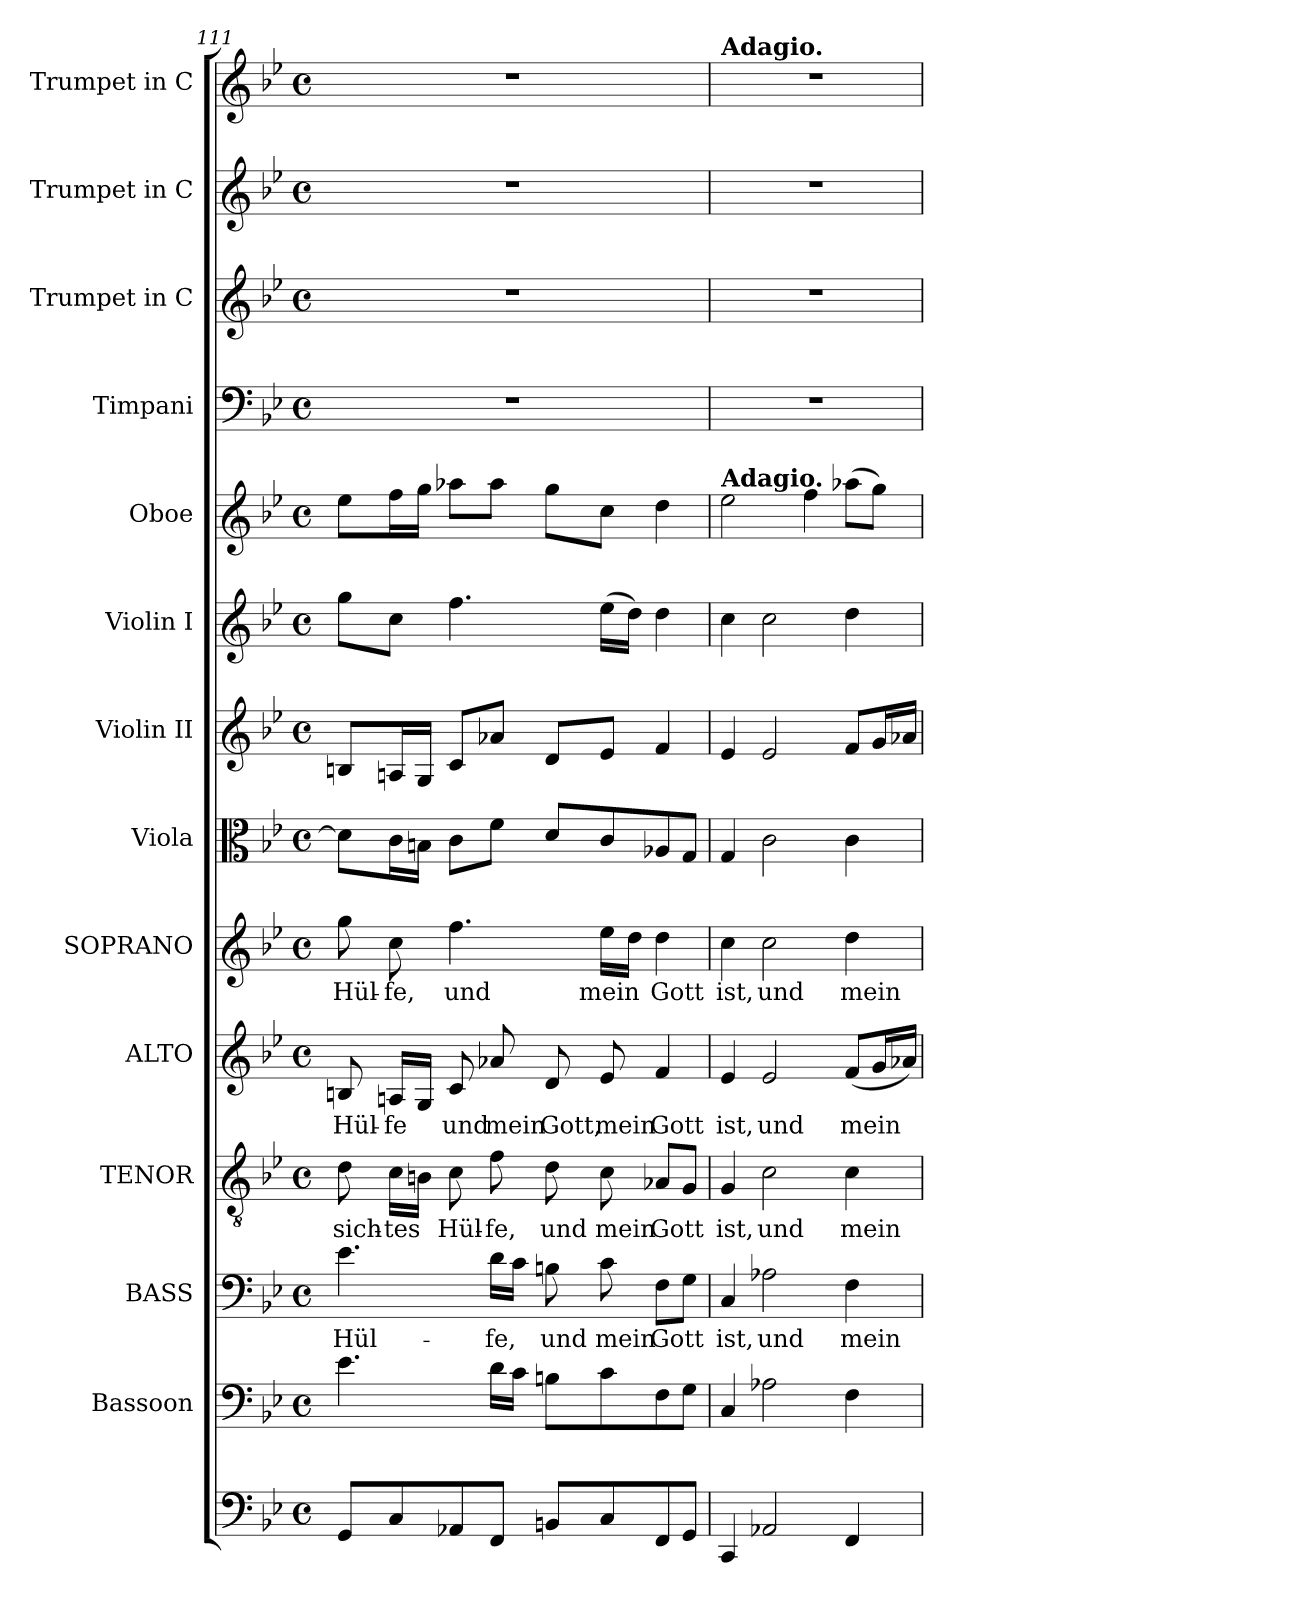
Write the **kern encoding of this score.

**kern	**kern	**kern	**text	**kern	**text	**kern	**text	**kern	**text	**kern	**kern	**kern	**kern	**kern	**kern	**kern	**kern
*part14	*part13	*part12	*part12	*part11	*part11	*part10	*part10	*part9	*part9	*part8	*part7	*part6	*part5	*part4	*part3	*part2	*part1
*staff14	*staff13	*staff12	*staff12	*staff11	*staff11	*staff10	*staff10	*staff9	*staff9	*staff8	*staff7	*staff6	*staff5	*staff4	*staff3	*staff2	*staff1
*	*I"Bassoon	*I"BASS	*	*I"TENOR	*	*I"ALTO	*	*I"SOPRANO	*	*I"Viola	*I"Violin II	*I"Violin I	*I"Oboe	*I"Timpani	*I"Trumpet in C	*I"Trumpet in C	*I"Trumpet in C
*	*	*	*	*	*	*I'Alto	*	*I'Soprano	*	*I'Viola	*I'Violin II	*I'Violin I	*I'Oboe	*I'Timp.	*	*	*
*clefF4	*clefF4	*clefF4	*	*clefGv2	*	*clefG2	*	*clefG2	*	*clefC3	*clefG2	*clefG2	*clefG2	*clefF4	*clefG2	*clefG2	*clefG2
*	*	*	*	*ITrd7c12	*	*	*	*	*	*	*	*	*	*	*	*	*
*k[b-e-]	*k[b-e-]	*k[b-e-]	*	*k[b-e-]	*	*k[b-e-]	*	*k[b-e-]	*	*k[b-e-]	*k[b-e-]	*k[b-e-]	*k[b-e-]	*k[b-e-]	*k[b-e-]	*k[b-e-]	*k[b-e-]
*B-:	*B-:	*B-:	*	*B-:	*	*B-:	*	*B-:	*	*B-:	*B-:	*B-:	*B-:	*B-:	*B-:	*B-:	*B-:
*M4/4	*M4/4	*M4/4	*	*M4/4	*	*M4/4	*	*M4/4	*	*M4/4	*M4/4	*M4/4	*M4/4	*M4/4	*M4/4	*M4/4	*M4/4
*met(c)	*met(c)	*met(c)	*	*met(c)	*	*met(c)	*	*met(c)	*	*met(c)	*met(c)	*met(c)	*met(c)	*met(c)	*met(c)	*met(c)	*met(c)
=111	=111	=111	=111	=111	=111	=111	=111	=111	=111	=111	=111	=111	=111	=111	=111	=111	=111
!	!	!	!LO:LY:b:color=#000000	!	!	!	!	!	!	!	!	!	!	!	!	!	!
!	!	!	!	!	!LO:LY:b:color=#000000	!	!	!	!	!	!	!	!	!	!	!	!
!	!	!	!	!	!	!	!LO:LY:b:color=#000000	!	!	!	!	!	!	!	!	!	!
!	!	!	!	!	!	!	!	!	!LO:LY:b:color=#000000	!	!	!	!	!	!	!	!
8GGi/L	4.e-i\	4.e-i\	Hül-	8Di\	-sich-	8Bni/	Hül-	8ggi\	Hül-	8di\L]	8Bni/L	8ggi\L	8ee-i\L	1r	1r	1r	1r
!	!	!	!	!	!LO:LY:b:color=#000000	!	!	!	!	!	!	!	!	!	!	!	!
!	!	!	!	!	!	!	!LO:LY:b:color=#000000	!	!	!	!	!	!	!	!	!	!
!	!	!	!	!	!	!	!	!	!LO:LY:b:color=#000000	!	!	!	!	!	!	!	!
8Ci/	.	.	.	16Ci\LL	-tes	16Ani/LL	-fe	8cci\	-fe,	16ci\L	16Ani/L	8cci\J	16ffi\L	.	.	.	.
.	.	.	.	16BBni\JJ	.	16Gi/JJ	.	.	.	16Bni\JJ	16Gi/JJ	.	16ggi\JJ	.	.	.	.
!	!	!	!	!	!LO:LY:b:color=#000000	!	!	!	!	!	!	!	!	!	!	!	!
!	!	!	!	!	!	!	!LO:LY:b:color=#000000	!	!	!	!	!	!	!	!	!	!
!	!	!	!	!	!	!	!	!	!LO:LY:b:color=#000000	!	!	!	!	!	!	!	!
8AA-Xi/	.	.	.	8Ci\	Hül-	8ci/	und	4.ffi\	und	8ci\L	8ci/L	4.ffi\	8aa-Xi\L	.	.	.	.
!	!	!	!LO:LY:b:color=#000000	!	!	!	!	!	!	!	!	!	!	!	!	!	!
!	!	!	!	!	!LO:LY:b:color=#000000	!	!	!	!	!	!	!	!	!	!	!	!
!	!	!	!	!	!	!	!LO:LY:b:color=#000000	!	!	!	!	!	!	!	!	!	!
8FFi/J	16di\LL	16di\LL	-fe,	8Fi\	-fe,	8a-Xi/	mein	.	.	8fi\J	8a-Xi/J	.	8aa-i\J	.	.	.	.
.	16ci\JJ	16ci\JJ	.	.	.	.	.	.	.	.	.	.	.	.	.	.	.
!	!	!	!LO:LY:b:color=#000000	!	!	!	!	!	!	!	!	!	!	!	!	!	!
!	!	!	!	!	!LO:LY:b:color=#000000	!	!	!	!	!	!	!	!	!	!	!	!
!	!	!	!	!	!	!	!LO:LY:b:color=#000000	!	!	!	!	!	!	!	!	!	!
8BBni/L	8Bni\L	8Bni\	und	8Di\	und	8di/	Gott,	.	.	8di/L	8di/L	.	8ggi\L	.	.	.	.
!	!	!	!LO:LY:b:color=#000000	!	!	!	!	!	!	!	!	!	!	!	!	!	!
!	!	!	!	!	!LO:LY:b:color=#000000	!	!	!	!	!	!	!	!	!	!	!	!
!	!	!	!	!	!	!	!LO:LY:b:color=#000000	!	!	!	!	!	!	!	!	!	!
!	!	!	!	!	!	!	!	!	!LO:LY:b:color=#000000	!	!	!	!	!	!	!	!
8Ci/	8ci\	8ci\	mein	8Ci\	mein	8e-i/	mein	16ee-i\LL	mein	8ci/	8e-i/J	(16ee-i\LL	8cci\J	.	.	.	.
.	.	.	.	.	.	.	.	16ddi\JJ	.	.	.	16ddi\JJ)	.	.	.	.	.
!	!	!	!LO:LY:b:color=#000000	!	!	!	!	!	!	!	!	!	!	!	!	!	!
!	!	!	!	!	!LO:LY:b:color=#000000	!	!	!	!	!	!	!	!	!	!	!	!
!	!	!	!	!	!	!	!LO:LY:b:color=#000000	!	!	!	!	!	!	!	!	!	!
!	!	!	!	!	!	!	!	!	!LO:LY:b:color=#000000	!	!	!	!	!	!	!	!
8FFi/	8Fi\	8Fi\L	Gott	8AA-Xi/L	Gott	4fi/	Gott	4ddi\	Gott	8A-Xi/	4fi/	4ddi\	4ddi\	.	.	.	.
8GGi/J	8Gi\J	8Gi\J	.	8GGi/J	.	.	.	.	.	8Gi/J	.	.	.	.	.	.	.
=112	=112	=112	=112	=112	=112	=112	=112	=112	=112	=112	=112	=112	=112	=112	=112	=112	=112
!	!	!	!LO:LY:b:color=#000000	!	!	!	!	!	!	!	!	!	!	!	!	!	!
!	!	!	!	!	!LO:LY:b:color=#000000	!	!	!	!	!	!	!	!	!	!	!	!
!	!	!	!	!	!	!	!LO:LY:b:color=#000000	!	!	!	!	!	!	!	!	!	!
*	*	*	*	*	*	*	*	*	*	*	*	*	*MM60	*	*	*	*MM60
!	!	!	!	!	!	!	!	!	!	!	!	!	!	!	!	!	!LO:TX:a:B:t=Adagio.
!	!	!	!	!	!	!	!	!	!	!	!	!	!LO:TX:a:B:t=Adagio.	!	!	!	!
!	!	!	!	!	!	!	!	!	!LO:LY:b:color=#000000	!	!	!	!	!	!	!	!
4CCi/	4Ci/	4Ci/	ist,	4GGi/	ist,	4e-i/	ist,	4cci\	ist,	4Gi/	4e-i/	4cci\	2ee-i\	1r	1r	1r	1r
!	!	!	!LO:LY:b:color=#000000	!	!	!	!	!	!	!	!	!	!	!	!	!	!
!	!	!	!	!	!LO:LY:b:color=#000000	!	!	!	!	!	!	!	!	!	!	!	!
!	!	!	!	!	!	!	!LO:LY:b:color=#000000	!	!	!	!	!	!	!	!	!	!
!	!	!	!	!	!	!	!	!	!LO:LY:b:color=#000000	!	!	!	!	!	!	!	!
2AA-Xi/	2A-Xi\	2A-Xi\	und	2Ci\	und	2e-i/	und	2cci\	und	2ci\	2e-i/	2cci\	.	.	.	.	.
.	.	.	.	.	.	.	.	.	.	.	.	.	4ffi\	.	.	.	.
!	!	!	!LO:LY:b:color=#000000	!	!	!	!	!	!	!	!	!	!	!	!	!	!
!	!	!	!	!	!LO:LY:b:color=#000000	!	!	!	!	!	!	!	!	!	!	!	!
!	!	!	!	!	!	!	!LO:LY:b:color=#000000	!	!	!	!	!	!	!	!	!	!
!	!	!	!	!	!	!	!	!	!LO:LY:b:color=#000000	!	!	!	!	!	!	!	!
4FFi/	4Fi\	4Fi\	mein	4Ci\	mein	(8fi/L	mein	4ddi\	mein	4ci\	8fi/L	4ddi\	(8aa-Xi\L	.	.	.	.
.	.	.	.	.	.	16gi/L	.	.	.	.	16gi/L	.	8ggi\J)	.	.	.	.
.	.	.	.	.	.	16a-Xi/JJ)	.	.	.	.	16a-Xi/JJ	.	.	.	.	.	.
=	=	=	=	=	=	=	=	=	=	=	=	=	=	=	=	=	=
*-	*-	*-	*-	*-	*-	*-	*-	*-	*-	*-	*-	*-	*-	*-	*-	*-	*-
